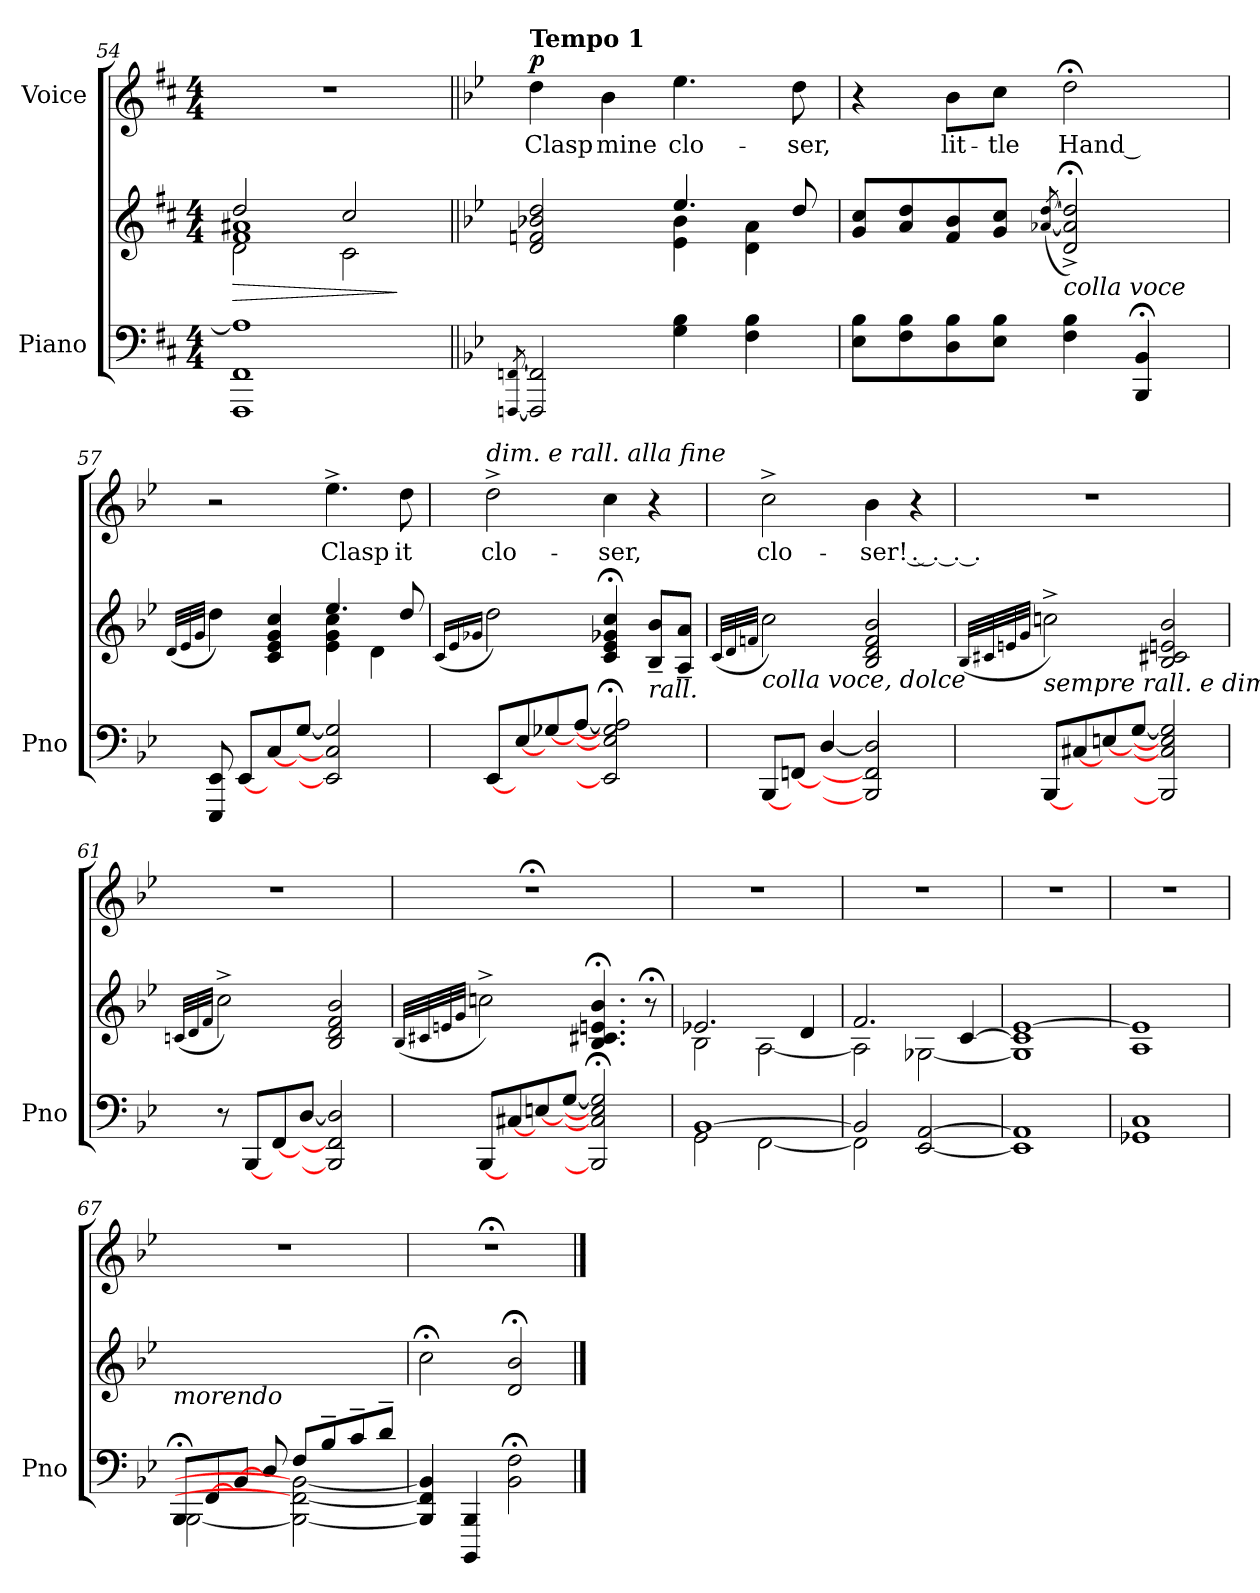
**kern	**kern	**dynam	**kern	**text	**dynam
*part2	*part2	*part2	*part1	*part1	*part1
*staff3	*staff2	*staff2/3	*staff1	*staff1	*staff1
*I"Piano	*	*	*I"Voice	*	*
*I'Pno	*	*	*	*	*
*clefF4	*clefG2	*	*clefG2	*	*
*k[f#c#]	*k[f#c#]	*	*k[f#c#]	*	*
*M4/4	*M4/4	*	*M4/4	*	*
=54	=54	=54	=54	=54	=54
*^	*	*	*	*	*
!	!	!	!LO:HP:b	!	!	!
*	*	*^	*	*	*	*
*	*	*	*^	*	*	*	*
1A#]	1FFF# 1FF#	2dd/	1f# 1a#X	2d\	>	1r	.	.
.	.	2cc#/	.	2c#\	.	.	.	.
*v	*v	*	*	*	*	*	*	*
*	*v	*v	*v	*	*	*	*
.	.	]	.	.	.
!!LO:PB:g=z
=55||	=55||	=55||	=55||	=55||	=55||
*k[b-e-]	*k[b-e-]	*	*k[b-e-]	*	*
[8qFFFn/ [<8qFFn/	.	.	.	.	.
*	*^	*	*	*	*
!	!	!	!	!LO:TX:a:B:t=Tempo 1	!	!
!	!	!	!LO:DY:b	!	!LO:LY:b	!
!	!	!	!LO:DY:n=1:b	!	!	!LO:DY:a
2FFF/] 2FF/]	2d/ 2fni/ 2b-X/ 2dd/	2ryy	p other-dynamics	4dd\	Clasp	p
!	!	!	!	!	!LO:LY:b	!
.	.	.	.	4b-\	mine	.
!	!	!	!	!	!LO:LY:b	!
4G\ 4B-\	4.ee-/	4e-\ 4b-\	.	4.ee-\	clo-	.
4F\ 4B-\	.	4d\ 4a\	.	.	.	.
!	!	!	!	!	!LO:LY:b	!
.	8dd/	.	.	8dd\	-ser,	.
*	*v	*v	*	*	*	*
=56	=56	=56	=56	=56	=56
*	*	*	*^	*	*
8E-\ 8B-\L	8g/ 8cc/L	.	4r	2.ryy	.	.
8F\ 8B-\	8a/ 8dd/	.	.	.	.	.
!	!	!	!	!	!LO:LY:b	!
8D\ 8B-\	8f/ 8b-/	.	8b-\L	.	lit-	.
!	!	!	!	!	!LO:LY:b	!
8E-\ 8B-\J	8g/ 8cc/J	.	8cc\J	.	-tle	.
.	(<[8qa-X/ [<8qdd/	.	.	.	.	.
!	!LO:TX:b:i:t=colla voce	!	!	!	!	!
!	!	!	!	!	!LO:LY:b	!
4F\ 4B-\	2d/;<^ 2a-/];<^ 2dd/];<^)	.	2dd;<\	.	Hand__	.
4BBB-/; 4BB-/;	.	.	.	8ryy	.	.
.	.	.	.	8ryy	.	.
*	*	*	*v	*v	*	*
=57	=57	=57	=57	=57	=57
.	(32qd/LLL	.	.	.	.
.	32qe-/	.	.	.	.
.	32qg/JJJ	.	.	.	.
*	*^	*	*	*	*
8EEE-/ 8EE-/	4dd\)	2ryy	.	2r	.	.
[8EE-/L	.	.	.	.	.	.
[8C/	4c/ 4e-/ 4g/ 4cc/	.	.	.	.	.
[8G/J	.	.	.	.	.	.
!	!	!	!	!	!LO:LY:b	!
2EE-/] 2C/] 2G/]	4.ee-/	4e-\ 4g\ 4cc\	.	4.ee-^\	Clasp	.
.	.	4d\	.	.	.	.
!	!	!	!	!	!LO:LY:b	!
.	8dd/	.	.	8dd\	it	.
*	*v	*v	*	*	*	*
!!LO:LB:g=z
=58	=58	=58	=58	=58	=58
.	(16qc/LL	.	.	.	.
.	16qe-/	.	.	.	.
.	16qg-X/JJ	.	.	.	.
!	!	!	!LO:TX:a:i:t=dim. e rall. alla fine	!	!
!	!	!	!	!LO:LY:b	!
[8EE-/L	2dd\)	.	2dd^\	clo-	.
[8E-/	.	.	.	.	.
[8G-X/	.	.	.	.	.
[>8A/J	.	.	.	.	.
!	!	!	!	!LO:LY:b	!
2EE-/];< 2E-/];< 2G-/];< 2A/];<	4c/;< 4e-/;< 4g-/;< 4cc/;<	.	4cc\	-ser,	.
!	!LO:TX:b:i:t=rall.	!	!	!	!
.	8B-/~ 8b-/~L	.	4r	.	.
.	8A/~ 8a/~J	.	.	.	.
=59	=59	=59	=59	=59	=59
.	(32qc/LLL	.	.	.	.
.	32qd/	.	.	.	.
.	32qfn/JJJ	.	.	.	.
!	!LO:TX:b:i:t=colla voce,  dolce	!	!	!	!
!	!	!	!	!LO:LY:b	!
[8BBB-/L	2cc\)	.	2cc^\	clo-	.
[8FFn/J	.	.	.	.	.
[4D/	.	.	.	.	.
!	!	!	!	!LO:LY:b	!
2BBB-/] 2FF/] 2D/]	2B-/ 2d/ 2f/ 2b-/	.	4b-\	-ser! . . . .	.
.	.	.	4r	.	.
=60	=60	=60	=60	=60	=60
.	(32qB-/LLL	.	.	.	.
.	32qc#X/	.	.	.	.
.	32qen/	.	.	.	.
.	32qg/JJJ	.	.	.	.
!	!LO:TX:b:i:t=sempre rall. e dim.	!	!	!	!
[8BBB-/L	2ccn^\)	.	1r	.	.
[8C#X/	.	.	.	.	.
[8En/	.	.	.	.	.
[8G/J	.	.	.	.	.
2BBB-/] 2C#/] 2E/] 2G/]	2B-/ 2c#/ 2e/ 2b-/	.	.	.	.
!!LO:LB:g=z
=61	=61	=61	=61	=61	=61
.	(32qcn/LLL	.	.	.	.
.	32qd/	.	.	.	.
.	32qf/JJJ	.	.	.	.
8r	2cc^\)	.	1r	.	.
[8BBB-/L	.	.	.	.	.
[8FF/	.	.	.	.	.
[8D/J	.	.	.	.	.
2BBB-/] 2FF/] 2D/]	2B-/ 2d/ 2f/ 2b-/	.	.	.	.
=62	=62	=62	=62	=62	=62
.	(32qB-/LLL	.	.	.	.
.	32qc#X/	.	.	.	.
.	32qen/	.	.	.	.
.	32qg/JJJ	.	.	.	.
[8BBB-/L	2ccn^\)	.	1r;<	.	.
[8C#X/	.	.	.	.	.
[8En/	.	.	.	.	.
[8G/J	.	.	.	.	.
2BBB-/];< 2C#/];< 2E/];< 2G/];<	4.B-/;< 4.c#/;< 4.e/;< 4.b-/;<	.	.	.	.
.	8r;<	.	.	.	.
=63	=63	=63	=63	=63	=63
*^	*^	*	*	*	*
[1BB-	2GG\	2.e-X/	2B-\	.	1r	.	.
.	[2FF\	.	[2A\	.	.	.	.
.	.	4d/	.	.	.	.	.
=64	=64	=64	=64	=64	=64	=64	=64
2BB-/]	2FF\]	2.f/	2A\]	.	1r	.	.
[2EE-/ [2AA/	2ryy	.	[2G-X\	.	.	.	.
.	.	[4c/	.	.	.	.	.
*v	*v	*	*	*	*	*	*
*	*v	*v	*	*	*	*
!!LO:LB:g=z
=65	=65	=65	=65	=65	=65
1EE-] 1AA]	1G-] 1c] [1e-	.	1r	.	.
=66	=66	=66	=66	=66	=66
1GG-X 1C	1A 1e-]	.	1r	.	.
=67	=67	=67	=67	=67	=67
*^	*	*	*	*	*
!	!	!LO:TX:b:i:t=morendo	!	!	!	!
(>8BBB-;</L	[<2BBB-\	1ryy	.	1r	.	.
[<8FF/	.	.	.	.	.	.
[<8BB-/J	.	.	.	.	.	.
8D/	.	.	.	.	.	.
8F/L	2BBB-\_ 2FF\_ 2BB-\_	.	.	.	.	.
8B-~>/	.	.	.	.	.	.
8c~>/	.	.	.	.	.	.
8d~>/J	.	.	.	.	.	.
*v	*v	*	*	*	*	*
=68	=68	=68	=68	=68	=68
4BBB-/] 4FF/] 4BB-/]	2cc;<\)	.	1r;<	.	.
4BBBB-/ 4BBB-/	.	.	.	.	.
2BB-\;< 2F\;<	2d/;< 2b-/;<	.	.	.	.
==	==	==	==	==	==
*-	*-	*-	*-	*-	*-
